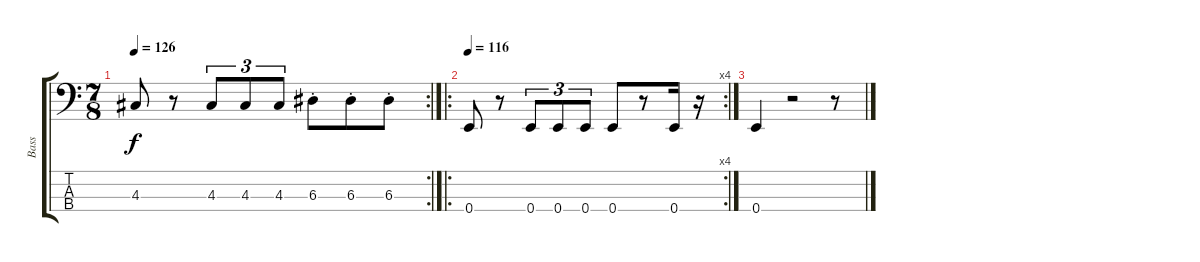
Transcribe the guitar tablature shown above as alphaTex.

\track ("Bass" "Bass") {instrument electricbassfinger}
\staff {score tabs}
\tuning (G2 D2 A1 E1) {hide}
\rc 2
\ts (7 8)
\tempo 126
\clef f4
\ks c
4.3.8{dy f} r.8 4.3.8{tu (3 2)} 4.3.8{tu (3 2)} 4.3.8{tu (3 2)} 6.3{st}.8 6.3{st}.8 6.3{st}.8 |
\ro
\rc 4
\tempo 116
0.4.8 r.8 0.4.8{tu (3 2)} 0.4.8{tu (3 2)} 0.4.8{tu (3 2)} 0.4.8 r.8 0.4.16 r.16 |
0.4.4 r.2 r.8
